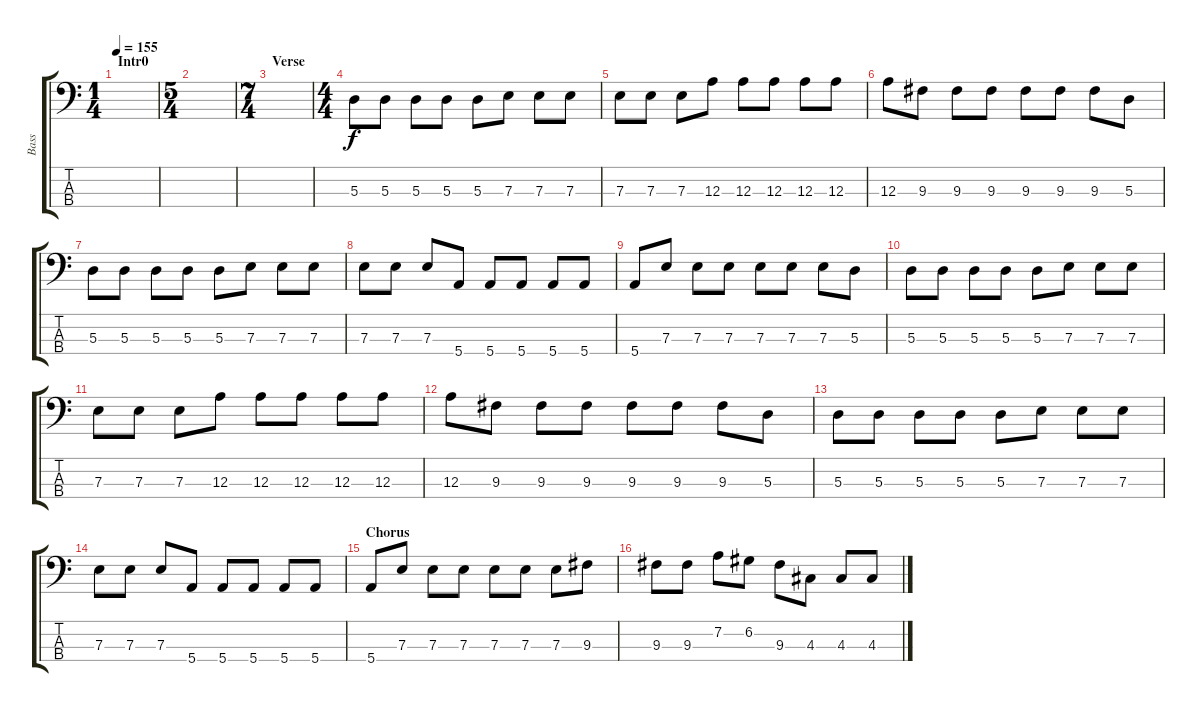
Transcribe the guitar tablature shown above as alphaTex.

\track ("Bass" "Bass") {instrument electricbasspick}
\staff {score tabs}
\tuning (G2 D2 A1 E1) {hide}
\ts (1 4)
\section ("" "Intr0")
\tempo 155
\clef f4
\ks c
|
\ts (5 4)
|
\ts (7 4)
\section ("" "Verse")
|
\ts (4 4)
5.3.8 5.3.8 5.3.8 5.3.8 5.3.8 7.3.8 7.3.8 7.3.8 |
7.3.8 7.3.8 7.3.8 12.3.8 12.3.8 12.3.8 12.3.8 12.3.8 |
12.3.8 9.3.8 9.3.8 9.3.8 9.3.8 9.3.8 9.3.8 5.3.8 |
5.3.8 5.3.8 5.3.8 5.3.8 5.3.8 7.3.8 7.3.8 7.3.8 |
7.3.8 7.3.8 7.3.8 5.4.8 5.4.8 5.4.8 5.4.8 5.4.8 |
5.4.8 7.3.8 7.3.8 7.3.8 7.3.8 7.3.8 7.3.8 5.3.8 |
5.3.8 5.3.8 5.3.8 5.3.8 5.3.8 7.3.8 7.3.8 7.3.8 |
7.3.8 7.3.8 7.3.8 12.3.8 12.3.8 12.3.8 12.3.8 12.3.8 |
12.3.8 9.3.8 9.3.8 9.3.8 9.3.8 9.3.8 9.3.8 5.3.8 |
5.3.8 5.3.8 5.3.8 5.3.8 5.3.8 7.3.8 7.3.8 7.3.8 |
7.3.8 7.3.8 7.3.8 5.4.8 5.4.8 5.4.8 5.4.8 5.4.8 |
\section ("" "Chorus")
5.4.8 7.3.8 7.3.8 7.3.8 7.3.8 7.3.8 7.3.8 9.3.8 |
9.3.8 9.3.8 7.2.8 6.2.8 9.3.8 4.3.8 4.3.8 4.3.8
